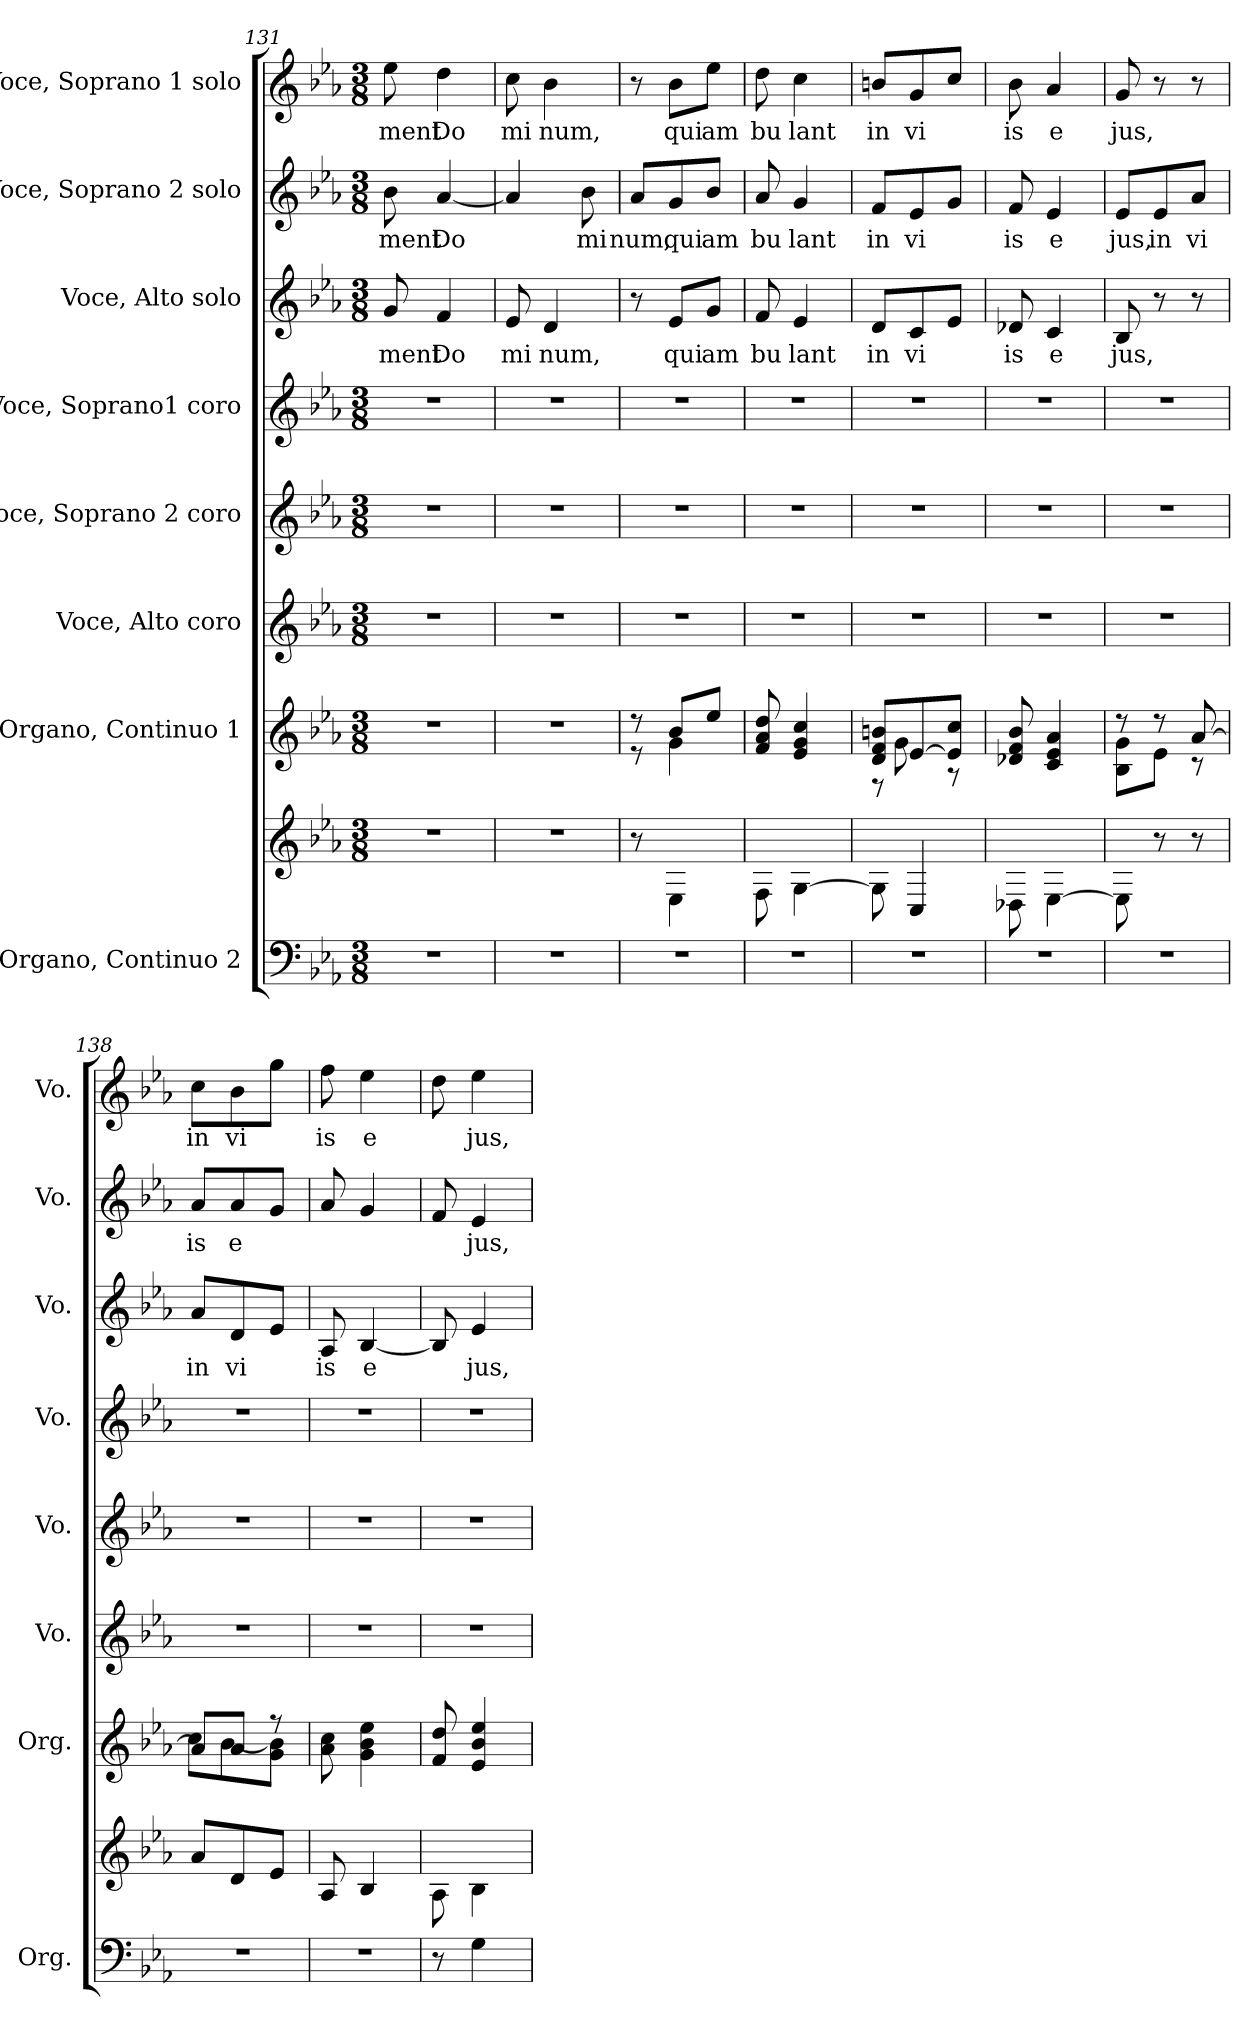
**kern	**kern	**kern	**kern	**kern	**kern	**kern	**text	**kern	**text	**kern	**text
*part8	*part8	*part7	*part6	*part5	*part4	*part3	*part3	*part2	*part2	*part1	*part1
*staff9	*staff8	*staff7	*staff6	*staff5	*staff4	*staff3	*staff3	*staff2	*staff2	*staff1	*staff1
*I"Organo, Continuo 2	*	*I"Organo, Continuo 1	*I"Voce, Alto coro	*I"Voce, Soprano 2 coro	*I"Voce, Soprano1  coro	*I"Voce, Alto solo	*	*I"Voce, Soprano 2 solo	*	*I"Voce, Soprano 1 solo	*
*I'Org.	*	*I'Org.	*I'Vo.	*I'Vo.	*I'Vo.	*I'Vo.	*	*I'Vo.	*	*I'Vo.	*
*clefF4	*clefG2	*clefG2	*clefG2	*clefG2	*clefG2	*clefG2	*	*clefG2	*	*clefG2	*
*k[b-e-a-]	*k[b-e-a-]	*k[b-e-a-]	*k[b-e-a-]	*k[b-e-a-]	*k[b-e-a-]	*k[b-e-a-]	*	*k[b-e-a-]	*	*k[b-e-a-]	*
*M3/8	*M3/8	*M3/8	*M3/8	*M3/8	*M3/8	*M3/8	*	*M3/8	*	*M3/8	*
=131	=131	=131	=131	=131	=131	=131	=131	=131	=131	=131	=131
!	!	!	!	!	!	!	!LO:LY:b	!	!LO:LY:b	!	!LO:LY:b
4.r	4.r	4.r	4.r	4.r	4.r	8g/	ment	8b-\	ment	8ee-\	ment
!	!	!	!	!	!	!	!LO:LY:b	!	!LO:LY:b	!	!LO:LY:b
.	.	.	.	.	.	4f/	Do	[4a-/	Do	4dd\	Do
=132	=132	=132	=132	=132	=132	=132	=132	=132	=132	=132	=132
!	!	!	!	!	!	!	!LO:LY:b	!	!	!	!LO:LY:b
4.r	4.r	4.r	4.r	4.r	4.r	8e-/	mi	4a-/]	.	8cc\	mi
!	!	!	!	!	!	!	!LO:LY:b	!	!	!	!LO:LY:b
.	.	.	.	.	.	4d/	num,	.	.	4b-\	num,
!	!	!	!	!	!	!	!	!	!LO:LY:b	!	!
.	.	.	.	.	.	.	.	8b-\	mi	.	.
=133	=133	=133	=133	=133	=133	=133	=133	=133	=133	=133	=133
*	*	*^	*	*	*	*	*	*	*	*	*
!	!	!	!	!	!	!	!	!	!	!LO:LY:b	!	!
4.r	8r	8r	8r	4.r	4.r	4.r	8r	.	8a-/L	num,	8r	.
!	!	!	!	!	!	!	!	!LO:LY:b	!	!LO:LY:b	!	!LO:LY:b
.	4E-\	8b-/L	4g\	.	.	.	8e-/L	qui	8g/	qui	8b-\L	qui
!	!	!	!	!	!	!	!	!LO:LY:b	!	!LO:LY:b	!	!LO:LY:b
.	.	8ee-/J	.	.	.	.	8g/J	am	8b-/J	am	8ee-\J	am
*	*	*v	*v	*	*	*	*	*	*	*	*	*
=134	=134	=134	=134	=134	=134	=134	=134	=134	=134	=134	=134
!	!	!	!	!	!	!	!LO:LY:b	!	!LO:LY:b	!	!LO:LY:b
4.r	8F\	8f/ 8a-/ 8dd/	4.r	4.r	4.r	8f/	bu	8a-/	bu	8dd\	bu
!	!	!	!	!	!	!	!LO:LY:b	!	!LO:LY:b	!	!LO:LY:b
.	[4G\	4e-/ 4g/ 4cc/	.	.	.	4e-/	lant	4g/	lant	4cc\	lant
!!LO:PB:g=z
=135	=135	=135	=135	=135	=135	=135	=135	=135	=135	=135	=135
*	*	*^	*	*	*	*	*	*	*	*	*
!	!	!	!	!	!	!	!	!LO:LY:b	!	!LO:LY:b	!	!LO:LY:b
4.r	8G\]	8d/ 8f/ 8bn/L	8r	4.r	4.r	4.r	8d/L	in	8f/L	in	8bn/L	in
!	!	!	!	!	!	!	!	!LO:LY:b	!	!LO:LY:b	!	!LO:LY:b
.	4C/	[8e-/	8g\	.	.	.	8c/	vi	8e-/	vi	8g/	vi
.	.	8e-/] 8cc/J	8r	.	.	.	8e-/J	.	8g/J	.	8cc/J	.
=136	=136	=136	=136	=136	=136	=136	=136	=136	=136	=136	=136	=136
!	!	!	!	!	!	!	!	!LO:LY:b	!	!LO:LY:b	!	!LO:LY:b
*	*	*v	*v	*	*	*	*	*	*	*	*	*
4.r	8D-X\	8d-X/ 8f/ 8b-/	4.r	4.r	4.r	8d-X/	is	8f/	is	8b-\	is
!	!	!	!	!	!	!	!LO:LY:b	!	!LO:LY:b	!	!LO:LY:b
.	[4E-\	4c/ 4e-/ 4a-/	.	.	.	4c/	e	4e-/	e	4a-/	e
=137	=137	=137	=137	=137	=137	=137	=137	=137	=137	=137	=137
*	*	*^	*	*	*	*	*	*	*	*	*
!	!	!	!	!	!	!	!	!LO:LY:b	!	!LO:LY:b	!	!LO:LY:b
4.r	8E-\]	8r	8B-\ 8g\L	4.r	4.r	4.r	8B-/	jus,	8e-/L	jus,	8g/	jus,
!	!	!	!	!	!	!	!	!	!	!LO:LY:b	!	!
.	8r	8r	8e-\J	.	.	.	8r	.	8e-/	in	8r	.
!	!	!	!	!	!	!	!	!	!	!LO:LY:b	!	!
.	8r	[8a-/	8r	.	.	.	8r	.	8a-/J	vi	8r	.
=138	=138	=138	=138	=138	=138	=138	=138	=138	=138	=138	=138	=138
!	!	!	!	!	!	!	!	!LO:LY:b	!	!LO:LY:b	!	!LO:LY:b
4.r	8a-/L	8a-/L]	8cc\L	4.r	4.r	4.r	8a-/L	in	8a-/L	is	8cc\L	in
!	!	!	!	!	!	!	!	!LO:LY:b	!	!LO:LY:b	!	!LO:LY:b
.	8d/	8a-/J	[8b-\	.	.	.	8d/	vi	8a-/	e	8b-\	vi
.	8e-/J	8r	8g\ 8b-\]J	.	.	.	8e-/J	.	8g/J	.	8gg\J	.
=139	=139	=139	=139	=139	=139	=139	=139	=139	=139	=139	=139	=139
!	!	!	!	!	!	!	!	!LO:LY:b	!	!	!	!LO:LY:b
*	*	*v	*v	*	*	*	*	*	*	*	*	*
4.r	8A-/	8a-\ 8cc\	4.r	4.r	4.r	8A-/	is	8a-/	.	8ff\	is
!	!	!	!	!	!	!	!LO:LY:b	!	!	!	!LO:LY:b
.	4B-/	4g\ 4b-\ 4ee-\	.	.	.	[4B-/	e	4g/	.	4ee-\	e
=140	=140	=140	=140	=140	=140	=140	=140	=140	=140	=140	=140
8r	8A-\	8f/ 8dd/	4.r	4.r	4.r	8B-/]	.	8f/	.	8dd\	.
!	!	!	!	!	!	!	!LO:LY:b	!	!LO:LY:b	!	!LO:LY:b
4G\	4B-\	4e-/ 4b-/ 4ee-/	.	.	.	4e-/	jus,	4e-/	jus,	4ee-\	jus,
=	=	=	=	=	=	=	=	=	=	=	=
*-	*-	*-	*-	*-	*-	*-	*-	*-	*-	*-	*-
